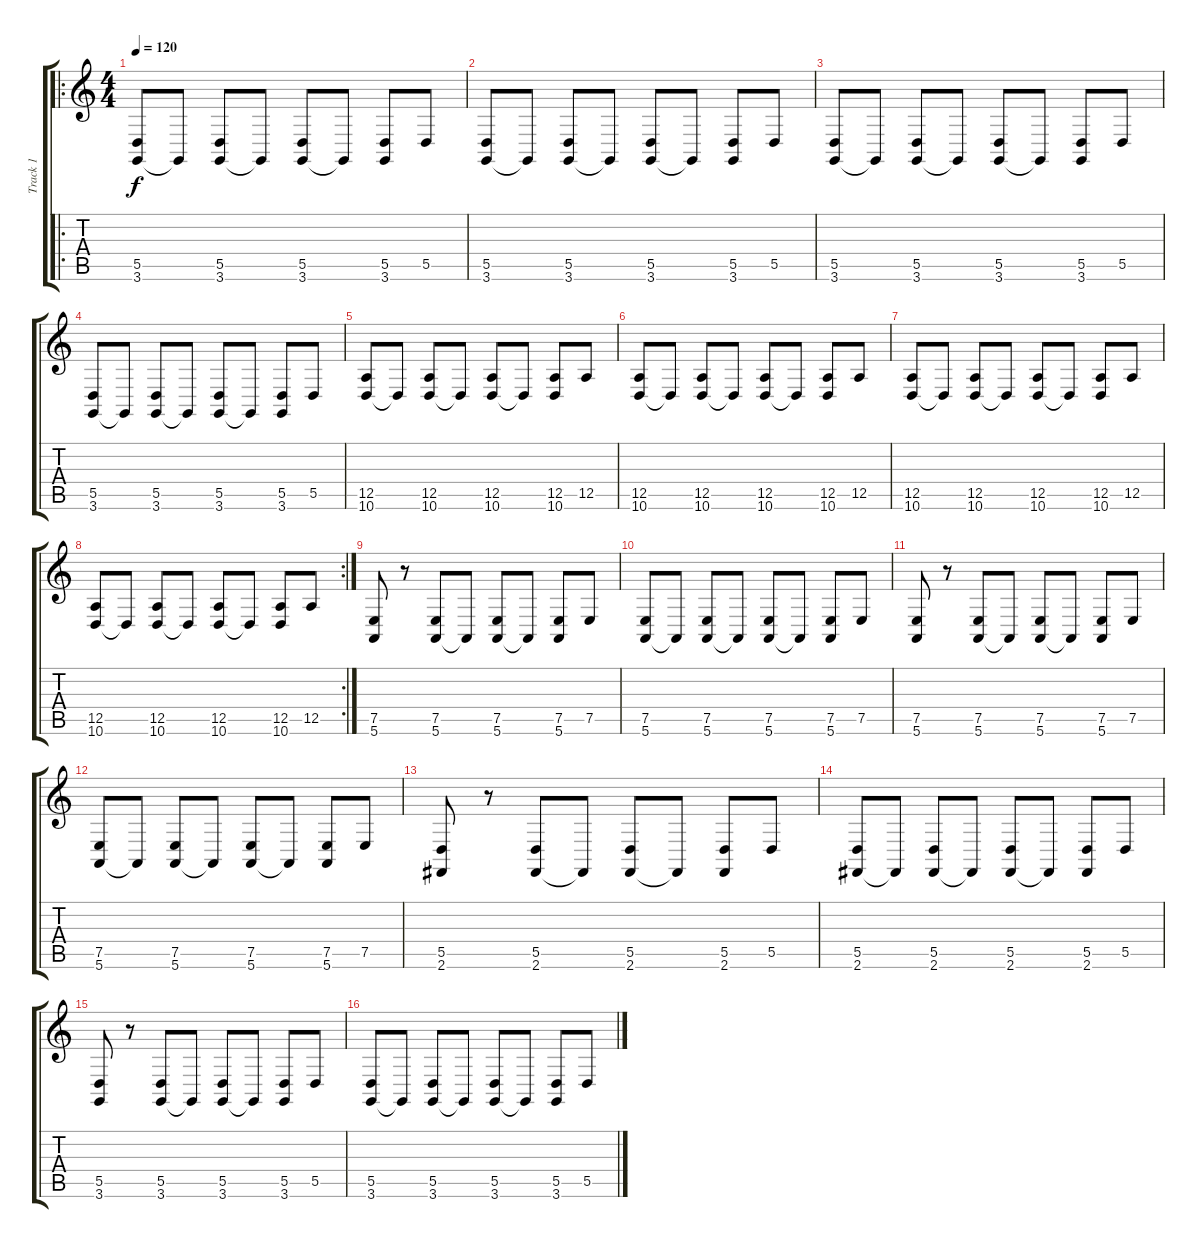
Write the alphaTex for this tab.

\track ("Track 1" "Track 1") {instrument lead2sawtooth}
\staff {score tabs}
\tuning (E4 B3 G3 D3 A2 E2) {hide}
\ro
\ts (4 4)
\tempo 120
\clef g2
\ks c
(5.5 3.6).8{dy f} 3.6{t}.8 (5.5 3.6).8 3.6{t}.8 (5.5 3.6).8 3.6{t}.8 (5.5 3.6).8 5.5.8 |
(5.5 3.6).8 3.6{t}.8 (5.5 3.6).8 3.6{t}.8 (5.5 3.6).8 3.6{t}.8 (5.5 3.6).8 5.5.8 |
(5.5 3.6).8 3.6{t}.8 (5.5 3.6).8 3.6{t}.8 (5.5 3.6).8 3.6{t}.8 (5.5 3.6).8 5.5.8 |
(5.5 3.6).8 3.6{t}.8 (5.5 3.6).8 3.6{t}.8 (5.5 3.6).8 3.6{t}.8 (5.5 3.6).8 5.5.8 |
(12.5 10.6).8{instrument electricguitarclean} 10.6{t}.8 (12.5 10.6).8 10.6{t}.8 (12.5 10.6).8 10.6{t}.8 (12.5 10.6).8 12.5.8 |
(12.5 10.6).8{instrument electricguitarclean} 10.6{t}.8 (12.5 10.6).8 10.6{t}.8 (12.5 10.6).8 10.6{t}.8 (12.5 10.6).8 12.5.8 |
(12.5 10.6).8{instrument electricguitarclean} 10.6{t}.8 (12.5 10.6).8 10.6{t}.8 (12.5 10.6).8 10.6{t}.8 (12.5 10.6).8 12.5.8 |
\rc 2
(12.5 10.6).8{instrument electricguitarclean} 10.6{t}.8 (12.5 10.6).8 10.6{t}.8 (12.5 10.6).8 10.6{t}.8 (12.5 10.6).8 12.5.8 |
(7.5 5.6).8{instrument electricguitarclean} r.8 (7.5 5.6).8 5.6{t}.8 (7.5 5.6).8 5.6{t}.8 (7.5 5.6).8 7.5.8 |
(7.5 5.6).8{instrument electricguitarclean} 5.6{t}.8 (7.5 5.6).8 5.6{t}.8 (7.5 5.6).8 5.6{t}.8 (7.5 5.6).8 7.5.8 |
(7.5 5.6).8{instrument electricguitarclean} r.8 (7.5 5.6).8 5.6{t}.8 (7.5 5.6).8 5.6{t}.8 (7.5 5.6).8 7.5.8 |
(7.5 5.6).8{instrument electricguitarclean} 5.6{t}.8 (7.5 5.6).8 5.6{t}.8 (7.5 5.6).8 5.6{t}.8 (7.5 5.6).8 7.5.8 |
(5.5 2.6).8{instrument electricguitarclean} r.8 (5.5 2.6).8 2.6{t}.8 (5.5 2.6).8 2.6{t}.8 (5.5 2.6).8 5.5.8 |
(5.5 2.6).8{instrument electricguitarclean} 2.6{t}.8 (5.5 2.6).8 2.6{t}.8 (5.5 2.6).8 2.6{t}.8 (5.5 2.6).8 5.5.8 |
(5.5 3.6).8{instrument electricguitarclean} r.8 (5.5 3.6).8 3.6{t}.8 (5.5 3.6).8 3.6{t}.8 (5.5 3.6).8 5.5.8 |
(5.5 3.6).8{instrument electricguitarclean} 3.6{t}.8 (5.5 3.6).8 3.6{t}.8 (5.5 3.6).8 3.6{t}.8 (5.5 3.6).8 5.5.8
